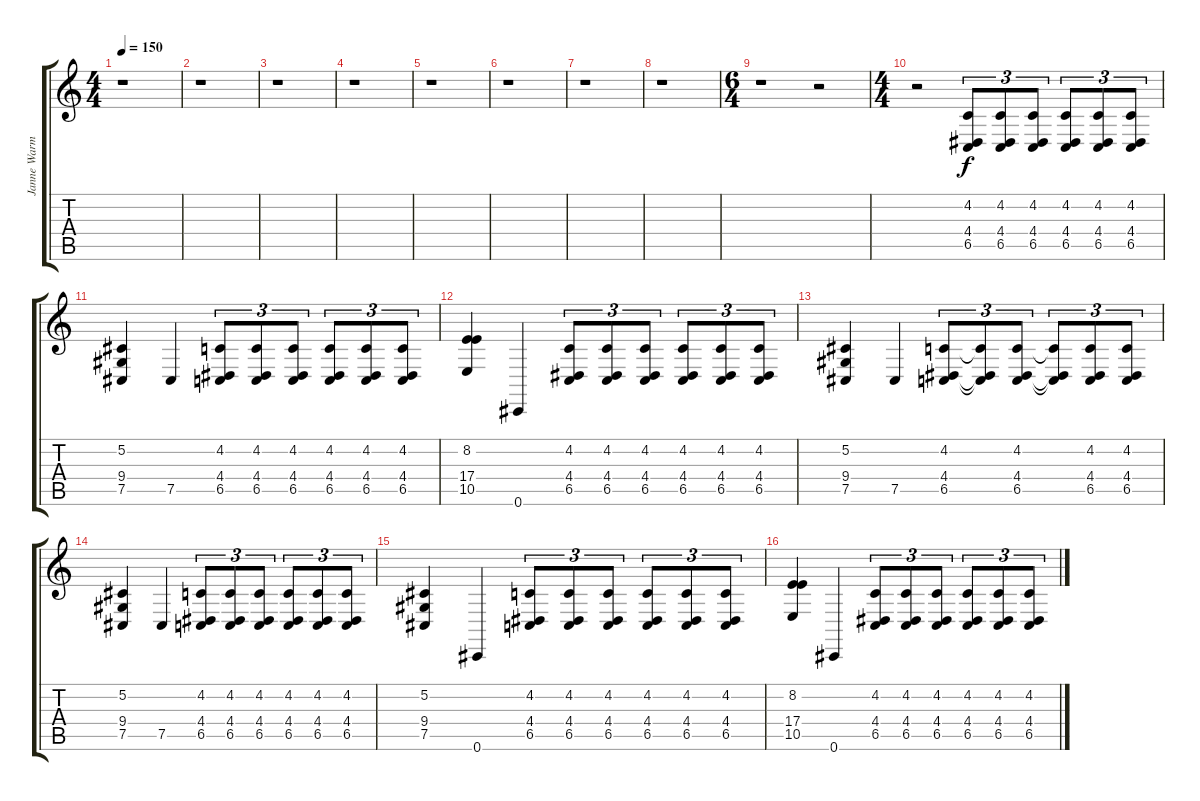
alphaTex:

\track ("Janne Warman" "Janne Warm") {instrument stringensemble1}
\staff {score tabs}
\tuning (Db4 Ab3 E3 B2 Gb2 Db2) {hide}
\ts (4 4)
\tempo 150
\clef g2
\ks c
r.1{dy f} |
r.1 |
r.1 |
r.1 |
r.1 |
r.1 |
r.1 |
r.1 |
\ts (6 4)
r.1 r.2 |
\ts (4 4)
r.2{instrument churchorgan} (4.2 4.4 6.5).8{tu (3 2)} (4.2 4.4 6.5).8{tu (3 2)} (4.2 4.4 6.5).8{tu (3 2)} (4.2 4.4 6.5).8{tu (3 2)} (4.2 4.4 6.5).8{tu (3 2)} (4.2 4.4 6.5).8{tu (3 2)} |
(5.2 9.4 7.5).4 7.5.4 (4.2 4.4 6.5).8{tu (3 2)} (4.2 4.4 6.5).8{tu (3 2)} (4.2 4.4 6.5).8{tu (3 2)} (4.2 4.4 6.5).8{tu (3 2)} (4.2 4.4 6.5).8{tu (3 2)} (4.2 4.4 6.5).8{tu (3 2)} |
(8.2 17.4 10.5).4 0.6.4 (4.2 4.4 6.5).8{tu (3 2)} (4.2 4.4 6.5).8{tu (3 2)} (4.2 4.4 6.5).8{tu (3 2)} (4.2 4.4 6.5).8{tu (3 2)} (4.2 4.4 6.5).8{tu (3 2)} (4.2 4.4 6.5).8{tu (3 2)} |
(5.2 9.4 7.5).4 7.5.4 (4.2 4.4 6.5).8{tu (3 2)} (4.2{t} 4.4{t} 6.5{t}).8{tu (3 2)} (4.2 4.4 6.5).8{tu (3 2)} (4.2{t} 4.4{t} 6.5{t}).8{tu (3 2)} (4.2 4.4 6.5).8{tu (3 2)} (4.2 4.4 6.5).8{tu (3 2)} |
(5.2 9.4 7.5).4 7.5.4 (4.2 4.4 6.5).8{tu (3 2)} (4.2 4.4 6.5).8{tu (3 2)} (4.2 4.4 6.5).8{tu (3 2)} (4.2 4.4 6.5).8{tu (3 2)} (4.2 4.4 6.5).8{tu (3 2)} (4.2 4.4 6.5).8{tu (3 2)} |
(5.2 9.4 7.5).4 0.6.4 (4.2 4.4 6.5).8{tu (3 2)} (4.2 4.4 6.5).8{tu (3 2)} (4.2 4.4 6.5).8{tu (3 2)} (4.2 4.4 6.5).8{tu (3 2)} (4.2 4.4 6.5).8{tu (3 2)} (4.2 4.4 6.5).8{tu (3 2)} |
(8.2 17.4 10.5).4 0.6.4 (4.2 4.4 6.5).8{tu (3 2)} (4.2 4.4 6.5).8{tu (3 2)} (4.2 4.4 6.5).8{tu (3 2)} (4.2 4.4 6.5).8{tu (3 2)} (4.2 4.4 6.5).8{tu (3 2)} (4.2 4.4 6.5).8{tu (3 2)}
